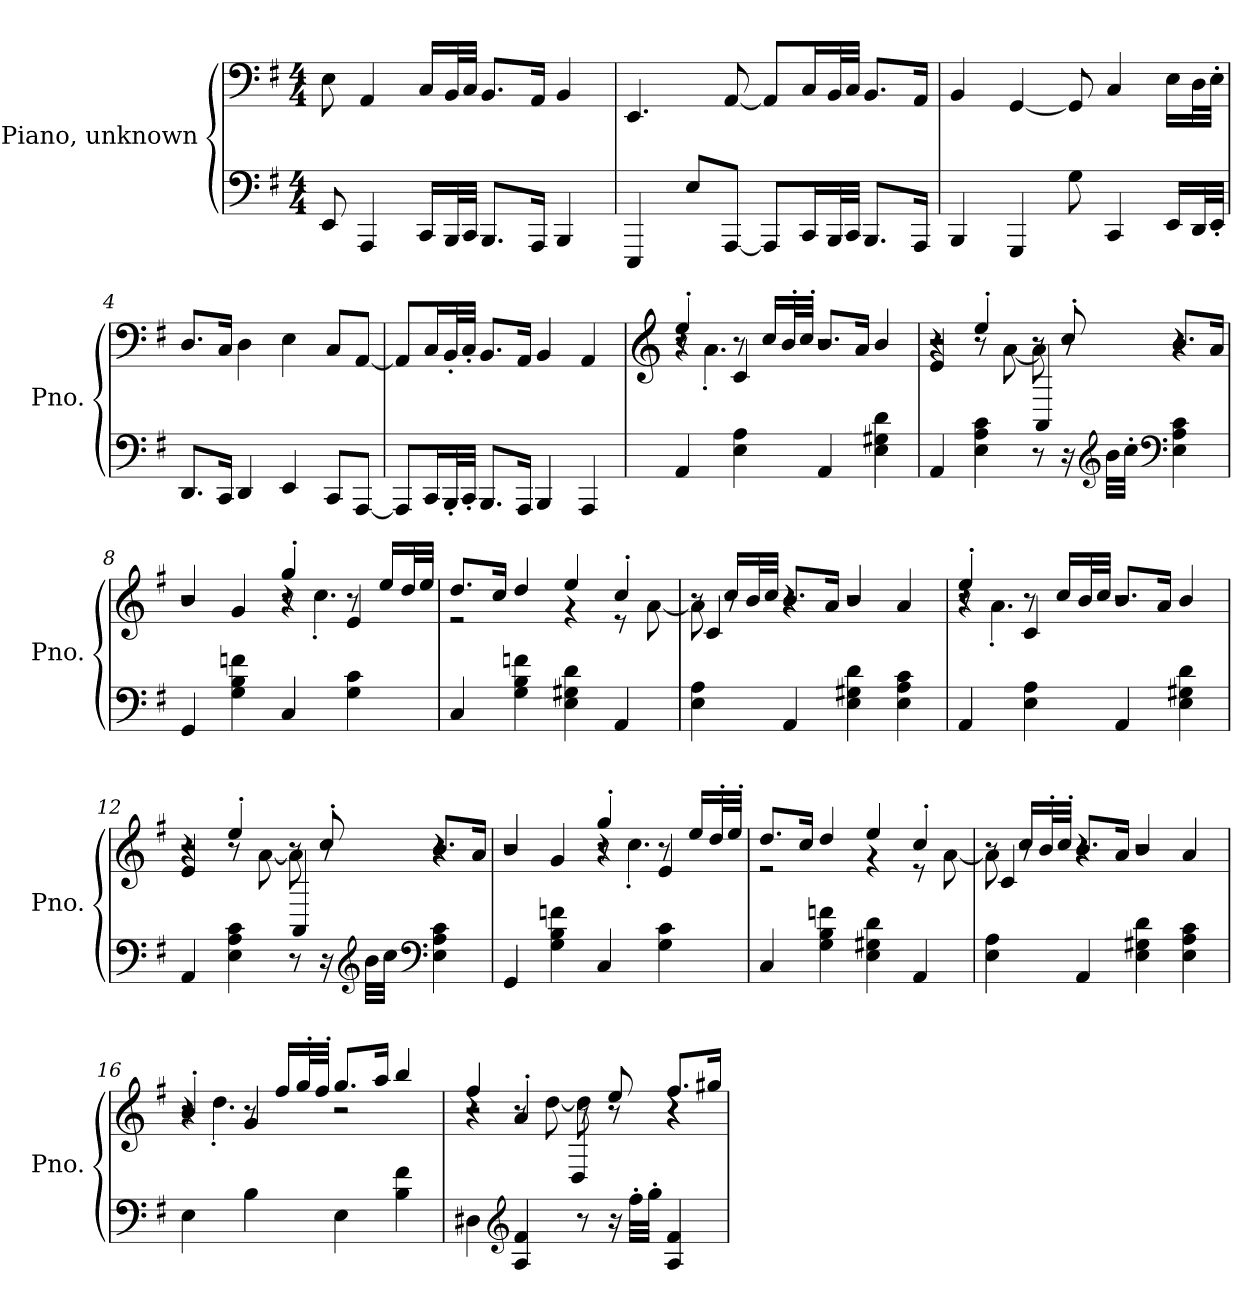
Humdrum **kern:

**kern	**kern
*part1	*part1
*staff2	*staff1
*I"Piano, unknown	*
*I'Pno.	*
*clefF4	*clefF4
*k[f#]	*k[f#]
*M4/4	*M4/4
*MM120	*MM120
=1	=1
8EE/	8E\
4AAA/	4AA/
16CC/LL	16C/LL
32BBB/L	32BB/L
32CC/JJJ	32C/JJJ
8.BBB/L	8.BB/L
16AAA/Jk	16AA/Jk
4BBB/	4BB/
=2	=2
4EEE/	4.EE/
8E/L	.
[8AAA/J	[8AA/
8AAA/L]	8AA/L]
16CC/L	16C/L
32BBB/L	32BB/L
32CC/JJJ	32C/JJJ
8.BBB/L	8.BB/L
16AAA/Jk	16AA/Jk
=3	=3
4BBB/	4BB/
4GGG/	[4GG/
8G\	8GG/]
4CC/	4C/
16EE/LL	16E\LL
32DD/L	32D\L
32EE'/JJJ	32E'\JJJ
=4	=4
8.DD/L	8.D/L
16CC/Jk	16C/Jk
4DD/	4D\
4EE/	4E\
8CC/L	8C/L
[8AAA/J	[8AA/J
!!LO:LB:g=z
=5	=5
8AAA/L]	8AA/L]
16CC/L	16C/L
32BBB'/L	32BB'/L
32CC'/JJJ	32C'/JJJ
8.BBB/L	8.BB/L
16AAA/Jk	16AA/Jk
4BBB/	4BB/
4AAA/	4AA/
=6	=6
*	*clefG2
*	*^
*	*	*^
4AA/	4ee'/	8r	4r
.	.	4.a'\	.
4E\ 4A\	8r	.	4c/
.	16cc/LL	.	.
.	32b'/L	.	.
.	32cc'/JJJ	.	.
4AA/	8.b/L	2r	2r
.	16a/Jk	.	.
4E\ 4G#X\ 4d\	4b/	.	.
=7	=7	=7	=7
4AA/	4e/	4r	2r
4E\ 4A\ 4c\	4ee'/	8r	.
.	.	[8a\	.
8r	8r	8a\]	4AA/
16r	8cc'/	8r	.
*clefG2	*	*	*
32b\LLL	.	.	.
32cc'\JJJ	.	.	.
*clefF4	*	*	*
4E\ 4A\ 4c\	8.b/L	4r	4r
.	16a/Jk	.	.
!!LO:LB:g=z	!!	!!
=8	=8	=8	=8
4GG/	4b/	2r	2r
4G\ 4B\ 4fn\	4g/	.	.
4C/	4gg'/	8r	4r
.	.	4.cc'\	.
4G\ 4c\	8r	.	4e/
.	16ee/LL	.	.
.	32dd/L	.	.
.	32ee/JJJ	.	.
*	*	*v	*v
=9	=9	=9
4C/	8.dd/L	2r
.	16cc/Jk	.
4G\ 4B\ 4fn\	4dd/	.
4E\ 4G#X\ 4d\	4ee/	4r
4AA/	4cc'/	8r
.	.	[8a\
=10	=10	=10
*	*	*^
4E\ 4A\	8r	8a\]	4c/
.	16cc/LL	8r	.
.	32b/L	.	.
.	32cc/JJJ	.	.
4AA/	8.b/L	4r	4r
.	16a/Jk	.	.
4E\ 4G#X\ 4d\	4b/	2r	2r
4E\ 4A\ 4c\	4a/	.	.
=11	=11	=11	=11
4AA/	4ee'/	8r	4r
.	.	4.a'\	.
4E\ 4A\	8r	.	4c/
.	16cc/LL	.	.
.	32b/L	.	.
.	32cc/JJJ	.	.
4AA/	8.b/L	2r	2r
.	16a/Jk	.	.
4E\ 4G#X\ 4d\	4b/	.	.
!!LO:LB:g=z	!!	!!
=12	=12	=12	=12
4AA/	4e/	4r	2r
4E\ 4A\ 4c\	4ee'/	8r	.
.	.	[8a\	.
8r	8r	8a\]	4AA/
16r	8cc'/	8r	.
*clefG2	*	*	*
32b\LLL	.	.	.
32cc\JJJ	.	.	.
*clefF4	*	*	*
4E\ 4A\ 4c\	8.b/L	4r	4r
.	16a/Jk	.	.
=13	=13	=13	=13
4GG/	4b/	2r	2r
4G\ 4B\ 4fn\	4g/	.	.
4C/	4gg'/	8r	4r
.	.	4.cc'\	.
4G\ 4c\	8r	.	4e/
.	16ee/LL	.	.
.	32dd'/L	.	.
.	32ee'/JJJ	.	.
*	*	*v	*v
=14	=14	=14
4C/	8.dd/L	2r
.	16cc/Jk	.
4G\ 4B\ 4fn\	4dd/	.
4E\ 4G#X\ 4d\	4ee/	4r
4AA/	4cc'/	8r
.	.	[8a\
=15	=15	=15
*	*	*^
4E\ 4A\	8r	8a\]	4c/
.	16cc/LL	8r	.
.	32b'/L	.	.
.	32cc'/JJJ	.	.
4AA/	8.b/L	4r	4r
.	16a/Jk	.	.
4E\ 4G#X\ 4d\	4b/	2r	2r
4E\ 4A\ 4c\	4a/	.	.
!!LO:LB:g=z	!!	!!
=16	=16	=16	=16
4E\	4b'/	8r	4r
.	.	4.dd'\	.
4B\	8r	.	4g/
.	16ff#/LL	.	.
.	32gg'/L	.	.
.	32ff#'/JJJ	.	.
4E\	8.gg/L	2r	2r
.	16aa/Jk	.	.
4B\ 4f#\	4bb/	.	.
=17	=17	=17	=17
4D#X\	4ff#/	4r	2r
*clefG2	*	*	*
4A/ 4f#/	4a'/	8r	.
.	.	[8dd\	.
8r	8r	8dd\]	4D/
16r	8ee/	8r	.
32ff#'\LLL	.	.	.
32gg'\JJJ	.	.	.
4A/ 4f#/	8.ff#/L	4r	4r
.	16gg#X/Jk	.	.
*	*v	*v	*v
=	=
*-	*-
